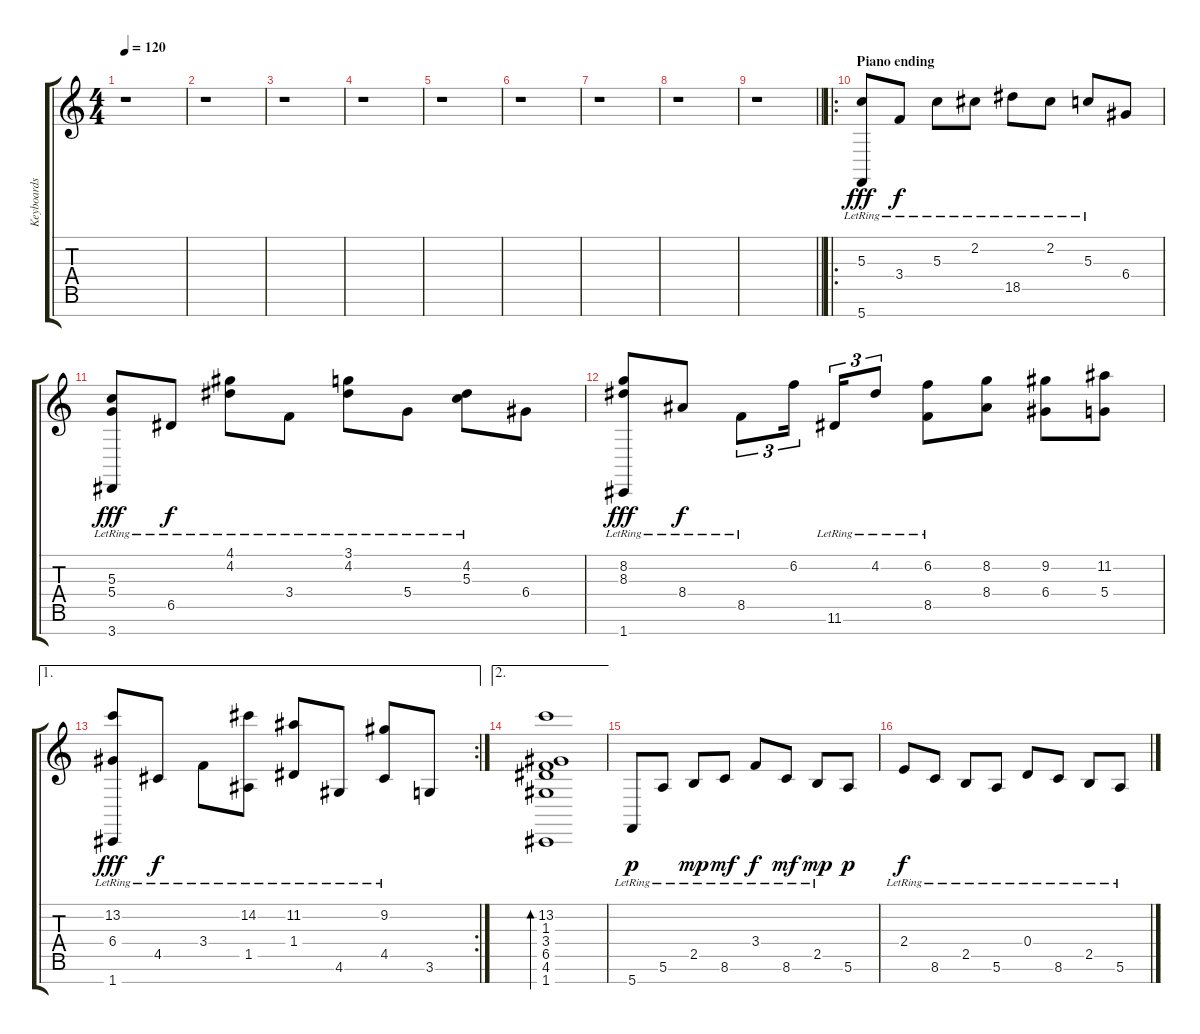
\track ("Keyboards" "Keyboards") {instrument lead2sawtooth}
\staff {score tabs}
\tuning (E5 B4 G4 D4 A3 E3 C2) {hide}
\ts (4 4)
\tempo 120
\clef g2
\ks c
r.1{dy f} |
r.1 |
r.1 |
r.1 |
r.1 |
r.1 |
r.1 |
r.1 |
\barLineRight lightlight
r.1 |
\ro
\section ("" "Piano ending")
(5.3{lr} 5.7{lr}).8{dy fff instrument acousticgrandpiano} 3.4{lr}.8{dy f} 5.3{lr}.8 2.2{lr}.8 18.5{lr}.8 2.2{lr}.8 5.3{lr}.8 6.4.8 |
(5.3{lr} 5.4{lr} 3.7{lr}).8{dy fff} 6.5{lr}.8{dy f} (4.1{lr} 4.2{lr}).8 3.4{lr}.8 (3.1{lr} 4.2{lr}).8 5.4{lr}.8 (4.2{lr} 5.3).8 6.4.8 |
(8.2{lr} 8.3{lr} 1.7{lr}).8{dy fff} 8.4{lr}.8{dy f} 8.5{lr}.8{tu (3 2)} 6.2.16{tu (3 2)} 11.6{lr}.16{tu (3 2)} 4.2{lr}.8{tu (3 2)} (6.2 8.5{lr}).8 (8.2 8.4).8 (9.2 6.4).8 (11.2 5.4).8 |
\ae 1
\rc 2
(13.2 6.4{lr} 1.7{lr}).8{dy fff} 4.5{lr}.8{dy f} 3.4{lr}.8 (14.2 1.5{lr}).8 (11.2{lr} 1.4{lr}).8 4.6{lr}.8 (9.2{lr} 4.5{lr}).8 3.6.8 |
\ae 2
(13.2 1.3 3.4 6.5 4.6 1.7).1{bd 480} |
5.7{lr}.8{dy p} 5.6{lr}.8 2.5{lr}.8{dy mp} 8.6{lr}.8{dy mf} 3.4{lr}.8{dy f} 8.6{lr}.8{dy mf} 2.5{lr}.8{dy mp} 5.6.8{dy p} |
2.4{lr}.8{dy f} 8.6{lr}.8 2.5{lr}.8 5.6{lr}.8 0.4{lr}.8 8.6{lr}.8 2.5{lr}.8 5.6{lr}.8
